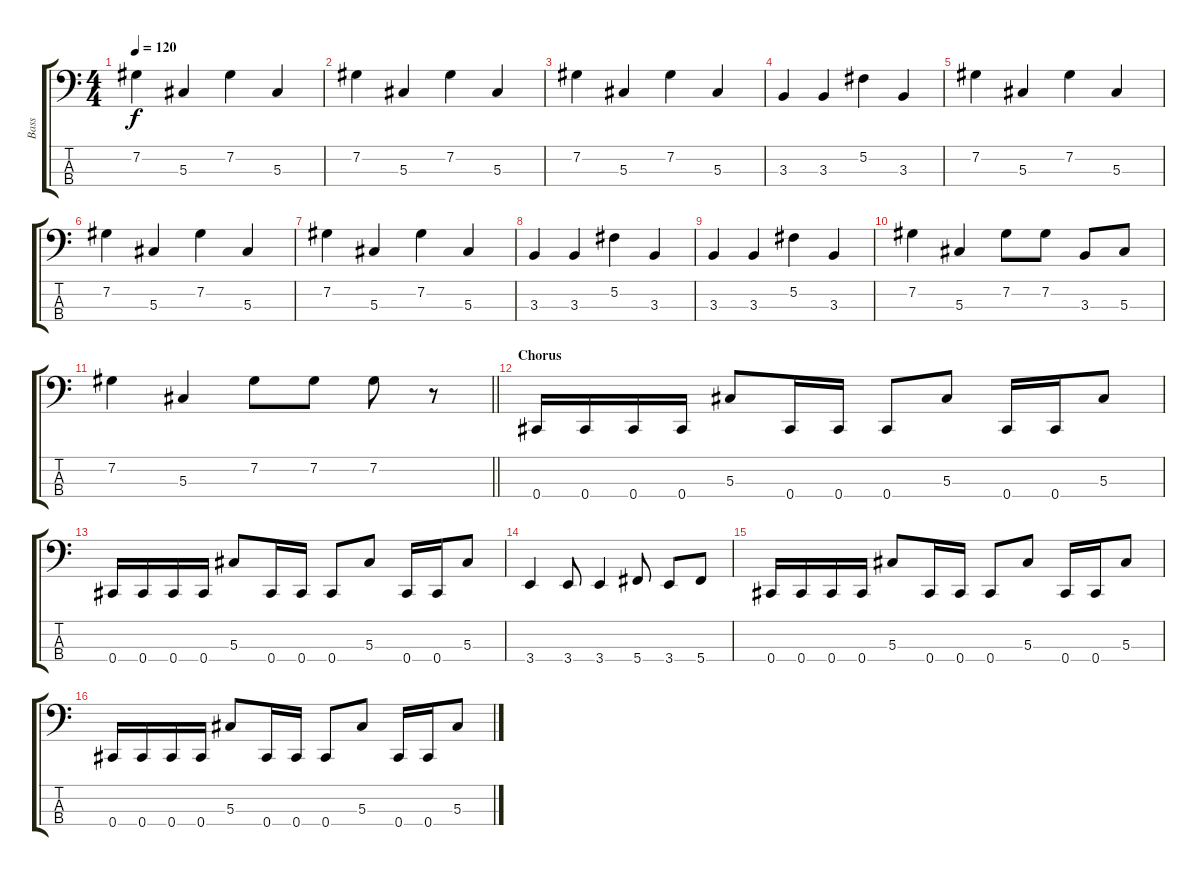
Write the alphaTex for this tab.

\track ("Bass" "Bass") {instrument electricbassfinger}
\staff {score tabs}
\tuning (Gb2 Db2 Ab1 Db1) {hide}
\ts (4 4)
\tempo 120
\clef f4
\ks c
7.2.4{dy f} 5.3.4 7.2.4 5.3.4 |
7.2.4 5.3.4 7.2.4 5.3.4 |
7.2.4 5.3.4 7.2.4 5.3.4 |
3.3.4 3.3.4 5.2.4 3.3.4 |
7.2.4 5.3.4 7.2.4 5.3.4 |
7.2.4 5.3.4 7.2.4 5.3.4 |
7.2.4 5.3.4 7.2.4 5.3.4 |
3.3.4 3.3.4 5.2.4 3.3.4 |
3.3.4 3.3.4 5.2.4 3.3.4 |
7.2.4 5.3.4 7.2.8 7.2.8 3.3.8 5.3.8 |
\barLineRight lightlight
7.2.4 5.3.4 7.2.8 7.2.8 7.2.8 r.8 |
\section ("" "Chorus")
0.4.16 0.4.16 0.4.16 0.4.16 5.3.8 0.4.16 0.4.16 0.4.8 5.3.8 0.4.16 0.4.16 5.3.8 |
0.4.16 0.4.16 0.4.16 0.4.16 5.3.8 0.4.16 0.4.16 0.4.8 5.3.8 0.4.16 0.4.16 5.3.8 |
3.4.4 3.4.8 3.4.4 5.4.8 3.4.8 5.4.8 |
0.4.16 0.4.16 0.4.16 0.4.16 5.3.8 0.4.16 0.4.16 0.4.8 5.3.8 0.4.16 0.4.16 5.3.8 |
0.4.16 0.4.16 0.4.16 0.4.16 5.3.8 0.4.16 0.4.16 0.4.8 5.3.8 0.4.16 0.4.16 5.3.8
